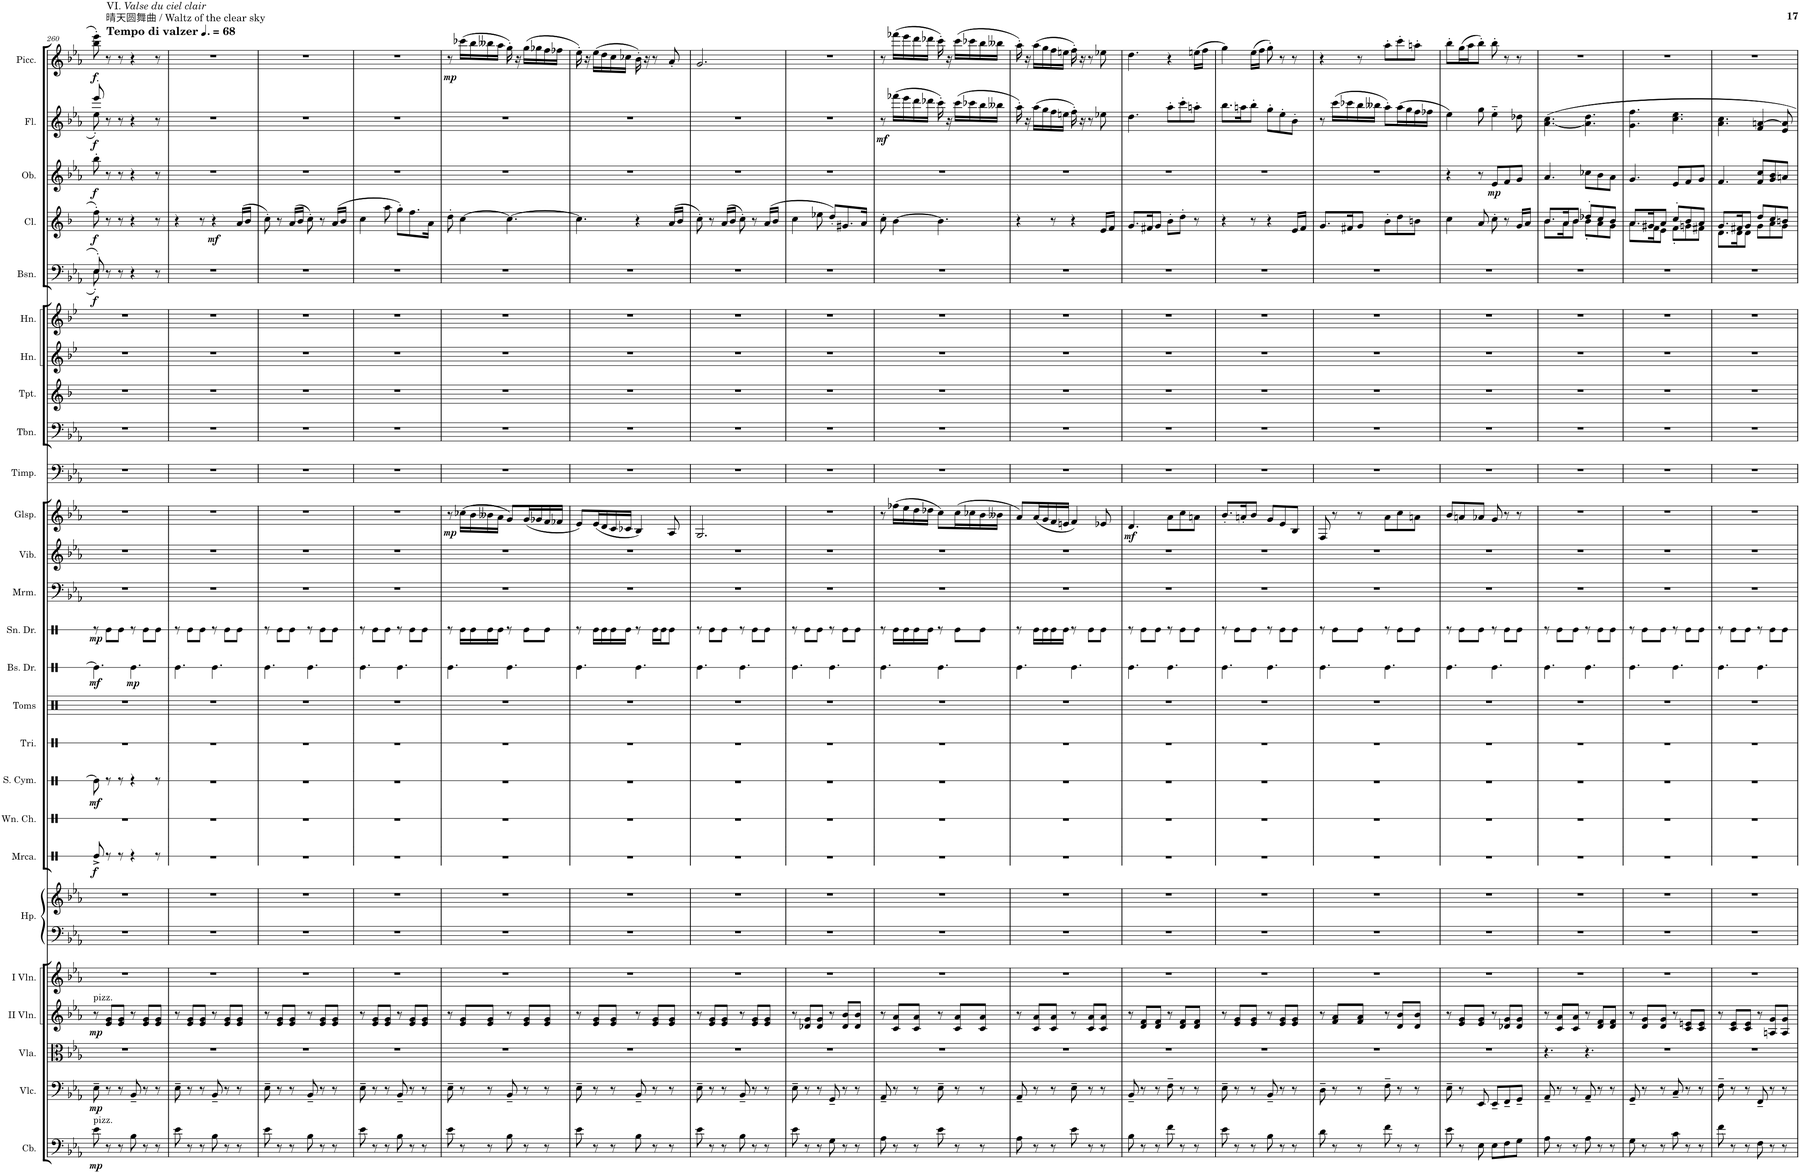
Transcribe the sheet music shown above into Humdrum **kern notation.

**kern	**dynam	**kern	**dynam	**kern	**kern	**dynam	**kern	**kern	**kern	**kern	**dynam	**kern	**kern	**dynam	**kern	**kern	**kern	**dynam	**kern	**dynam	**kern	**kern	**kern	**dynam	**kern	**kern	**kern	**kern	**kern	**kern	**dynam	**kern	**dynam	**kern	**dynam	**kern	**dynam	**kern	**dynam
*part26	*part26	*part25	*part25	*part24	*part23	*part23	*part22	*part21	*part21	*part20	*part20	*part19	*part18	*part18	*part17	*part16	*part15	*part15	*part14	*part14	*part13	*part12	*part11	*part11	*part10	*part9	*part8	*part7	*part6	*part5	*part5	*part4	*part4	*part3	*part3	*part2	*part2	*part1	*part1
*staff27	*staff27	*staff26	*staff26	*staff25	*staff24	*staff24	*staff23	*staff22	*staff21	*staff20	*staff20	*staff19	*staff18	*staff18	*staff17	*staff16	*staff15	*staff15	*staff14	*staff14	*staff13	*staff12	*staff11	*staff11	*staff10	*staff9	*staff8	*staff7	*staff6	*staff5	*staff5	*staff4	*staff4	*staff3	*staff3	*staff2	*staff2	*staff1	*staff1
*I"Contrabasses	*	*I"Violoncellos	*	*I"Violas	*I"Second Violins	*	*I"First Violins	*I"Harp	*	*I"Maracas	*	*I"Wind Chimes	*I"Suspended Cymbal	*	*I"Triangle	*I"Concert Toms	*I"Bass Drum	*	*I"Snare Drum	*	*I"Marimba	*I"Vibraphone	*I"Glockenspiel	*	*I"Timpani	*I"Trombone 1, 2	*I"Trumpet 1, 2	*I"Horn 3, 4	*I"Horn 1, 2	*I"Bassoon 1, 2	*	*I"Clarinet 1, 2	*	*I"Oboe 1, 2	*	*I"Flute 1, 2	*	*I"Piccolo 1, 2	*
*I'Cb.	*	*I'Vlc.	*	*I'Vla.	*	*	*	*I'Hp.	*	*I'Mrca.	*	*I'Wn. Ch.	*I'S. Cym.	*	*I'Tri.	*I'Toms	*I'Bs. Dr.	*	*I'Sn. Dr.	*	*I'Mrm.	*I'Vib.	*I'Glsp.	*	*I'Timp.	*I'Tbn.	*I'Tpt.	*I'Hn.	*I'Hn.	*I'Bsn.	*	*I'Cl.	*	*I'Ob.	*	*I'Fl.	*	*I'Picc.	*
!!LO:PB:g=z
*clefF4	*	*clefF4	*	*clefC3	*clefG2	*	*clefG2	*clefF4	*clefG2	*clefX	*	*clefX	*clefX	*	*clefX	*clefX	*clefX	*	*clefX	*	*clefF4	*clefG2	*clefG2	*	*clefF4	*clefF4	*clefG2	*clefG2	*clefG2	*clefF4	*	*clefG2	*	*clefG2	*	*clefG2	*	*clefG2	*
*Trd7c12	*	*	*	*	*	*	*	*	*	*	*	*	*	*	*	*	*	*	*	*	*	*	*Trd-14c-24	*	*	*	*Trd1c2	*Trd4c7	*Trd4c7	*	*	*Trd1c2	*	*	*	*	*	*Trd-7c-12	*
*k[b-e-a-]	*	*k[b-e-a-]	*	*k[b-e-a-]	*k[b-e-a-]	*	*k[b-e-a-]	*k[b-e-a-]	*k[b-e-a-]	*k[]	*	*k[]	*k[]	*	*k[]	*k[]	*k[]	*	*k[]	*	*k[b-e-a-]	*k[b-e-a-]	*k[b-e-a-]	*	*k[b-e-a-]	*k[b-e-a-]	*k[b-]	*k[b-e-]	*k[b-e-]	*k[b-e-a-]	*	*k[b-]	*	*k[b-e-a-]	*	*k[b-e-a-]	*	*k[b-e-a-]	*
*M6/8	*	*M6/8	*	*M6/8	*M6/8	*	*M6/8	*M6/8	*M6/8	*M6/8	*	*M6/8	*M6/8	*	*M6/8	*M6/8	*M6/8	*	*M6/8	*	*M6/8	*M6/8	*M6/8	*	*M6/8	*M6/8	*M6/8	*M6/8	*M6/8	*M6/8	*	*M6/8	*	*M6/8	*	*M6/8	*	*M6/8	*
*MM102	*	*MM102	*	*MM102	*MM102	*	*MM102	*MM102	*MM102	*MM102	*	*MM102	*MM102	*	*MM102	*MM102	*MM102	*	*MM102	*	*MM102	*MM102	*MM102	*	*MM102	*MM102	*MM102	*MM102	*MM102	*MM102	*	*MM102	*	*MM102	*	*MM102	*	*MM102	*
=260	=260	=260	=260	=260	=260	=260	=260	=260	=260	=260	=260	=260	=260	=260	=260	=260	=260	=260	=260	=260	=260	=260	=260	=260	=260	=260	=260	=260	=260	=260	=260	=260	=260	=260	=260	=260	=260	=260	=260
*	*	*	*	*	*	*	*	*	*	*	*	*	*	*	*	*	*	*	*	*	*	*	*	*	*	*	*	*	*	*^	*	*	*	*	*	*^	*	*	*
!	!	!	!	!	!	!	!	!	!	!	!	!	!	!	!	!	!	!	!	!	!	!	!	!	!	!	!	!	!	!	!	!	!	!	!	!	!	!	!	!LO:TX:a:B:t=Tempo di valzer	!
!	!	!	!	!	!	!	!	!	!	!	!	!	!	!	!	!	!	!	!	!	!	!	!	!	!	!	!	!	!	!	!	!	!	!	!	!	!	!	!	!LO:TX:a:t=VI.	!
!	!	!	!	!	!	!	!	!	!	!	!	!	!	!	!	!	!	!	!	!	!	!	!	!	!	!	!	!	!	!	!	!	!	!	!	!	!	!	!	!LO:TX:a:i:t=Valse du ciel clair	!
!	!	!	!	!	!	!	!	!	!	!	!	!	!	!	!	!	!	!	!	!	!	!	!	!	!	!	!	!	!	!	!	!	!	!	!	!	!	!	!	!LO:TX:a:t=晴天圆舞曲 / Waltz of the clear sky	!
!	!	!	!	!	!LO:TX:a:t=pizz.	!	!	!	!	!	!	!	!	!	!	!	!	!	!	!	!	!	!	!	!	!	!	!	!	!	!	!	!	!	!	!	!	!	!	!	!
!LO:TX:a:t=pizz.	!	!	!	!	!	!	!	!	!	!	!	!	!	!	!	!	!	!	!	!	!	!	!	!	!	!	!	!	!	!	!	!	!	!	!	!	!	!	!	!	!
!	!LO:DY:b	!	!LO:DY:b	!	!	!LO:DY:b	!	!	!	!	!LO:DY:b	!	!	!LO:DY:b	!	!	!	!LO:DY:b	!	!LO:DY:b	!	!	!	!	!	!	!	!	!	!	!	!LO:DY:b	!	!LO:DY:b	!	!LO:DY:b	!	!	!LO:DY:b	!	!LO:DY:b
8e-\	mp	8E-~\	mp	2.r	8r	mp	2.r	2.r	2.r	8Re^/	f	2.r	8Re\]	mf	2.r	2.r	4.Re\]	mf	8r	mp	2.r	2.r	2.r	.	2.r	2.r	2.r	2.r	2.r	8E-'/	8E-'\	f	8ff'\	f	8bb-'\	f	8eee-'/	8ee-'\	f	8bb-\' 8eee-\'	f
8r	.	8r	.	.	8e-/ 8g/L	.	.	.	.	8r	.	.	8r	.	.	.	.	.	8Re\L	.	.	.	.	.	.	.	.	.	.	8r	2ryy	.	8r	.	8r	.	8r	2ryy	.	8r	.
8r	.	8r	.	.	8e-/ 8g/J	.	.	.	.	8r	.	.	8r	.	.	.	.	.	8Re\J	.	.	.	.	.	.	.	.	.	.	8r	.	.	8r	.	8r	.	8r	.	.	8r	.
!	!	!	!	!	!	!	!	!	!	!	!	!	!	!	!	!	!	!LO:DY:b	!	!	!	!	!	!	!	!	!	!	!	!	!	!	!	!	!	!	!	!	!	!	!
8B-\	.	8BB-~/	.	.	8r	.	.	.	.	4r	.	.	4r	.	.	.	4.Re\	mp	8r	.	.	.	.	.	.	.	.	.	.	4r	.	.	4r	.	4r	.	4r	.	.	4r	.
8r	.	8r	.	.	8e-/ 8g/L	.	.	.	.	.	.	.	.	.	.	.	.	.	8Re\L	.	.	.	.	.	.	.	.	.	.	.	.	.	.	.	.	.	.	.	.	.	.
8r	.	8r	.	.	8e-/ 8g/J	.	.	.	.	8r	.	.	8r	.	.	.	.	.	8Re\J	.	.	.	.	.	.	.	.	.	.	8r	8ryy	.	8r	.	8r	.	8r	8ryy	.	8r	.
*	*	*	*	*	*	*	*	*	*	*	*	*	*	*	*	*	*	*	*	*	*	*	*	*	*	*	*	*	*	*v	*v	*	*	*	*	*	*v	*v	*	*	*
=261	=261	=261	=261	=261	=261	=261	=261	=261	=261	=261	=261	=261	=261	=261	=261	=261	=261	=261	=261	=261	=261	=261	=261	=261	=261	=261	=261	=261	=261	=261	=261	=261	=261	=261	=261	=261	=261	=261	=261
8e-\	.	8E-~\	.	2.r	8r	.	2.r	2.r	2.r	2.r	.	2.r	2.r	.	2.r	2.r	4.Re\	.	8r	.	2.r	2.r	2.r	.	2.r	2.r	2.r	2.r	2.r	2.r	.	4r	.	2.r	.	2.r	.	2.r	.
8r	.	8r	.	.	8e-/ 8g/L	.	.	.	.	.	.	.	.	.	.	.	.	.	8Re\L	.	.	.	.	.	.	.	.	.	.	.	.	.	.	.	.	.	.	.	.
8r	.	8r	.	.	8e-/ 8g/J	.	.	.	.	.	.	.	.	.	.	.	.	.	8Re\J	.	.	.	.	.	.	.	.	.	.	.	.	8r	.	.	.	.	.	.	.
!	!	!	!	!	!	!	!	!	!	!	!	!	!	!	!	!	!	!	!	!	!	!	!	!	!	!	!	!	!	!	!	!	!LO:DY:b	!	!	!	!	!	!
8B-\	.	8BB-~/	.	.	8r	.	.	.	.	.	.	.	.	.	.	.	4.Re\	.	8r	.	.	.	.	.	.	.	.	.	.	.	.	4r	mf	.	.	.	.	.	.
8r	.	8r	.	.	8e-/ 8g/L	.	.	.	.	.	.	.	.	.	.	.	.	.	8Re\L	.	.	.	.	.	.	.	.	.	.	.	.	.	.	.	.	.	.	.	.
8r	.	8r	.	.	8e-/ 8g/J	.	.	.	.	.	.	.	.	.	.	.	.	.	8Re\J	.	.	.	.	.	.	.	.	.	.	.	.	(16a/LL	.	.	.	.	.	.	.
.	.	.	.	.	.	.	.	.	.	.	.	.	.	.	.	.	.	.	.	.	.	.	.	.	.	.	.	.	.	.	.	16b-/JJ	.	.	.	.	.	.	.
=262	=262	=262	=262	=262	=262	=262	=262	=262	=262	=262	=262	=262	=262	=262	=262	=262	=262	=262	=262	=262	=262	=262	=262	=262	=262	=262	=262	=262	=262	=262	=262	=262	=262	=262	=262	=262	=262	=262	=262
8e-\	.	8E-~\	.	2.r	8r	.	2.r	2.r	2.r	2.r	.	2.r	2.r	.	2.r	2.r	4.Re\	.	8r	.	2.r	2.r	2.r	.	2.r	2.r	2.r	2.r	2.r	2.r	.	8cc'\)	.	2.r	.	2.r	.	2.r	.
8r	.	8r	.	.	8e-/ 8g/L	.	.	.	.	.	.	.	.	.	.	.	.	.	8Re\L	.	.	.	.	.	.	.	.	.	.	.	.	8r	.	.	.	.	.	.	.
8r	.	8r	.	.	8e-/ 8g/J	.	.	.	.	.	.	.	.	.	.	.	.	.	8Re\J	.	.	.	.	.	.	.	.	.	.	.	.	(16a/LL	.	.	.	.	.	.	.
.	.	.	.	.	.	.	.	.	.	.	.	.	.	.	.	.	.	.	.	.	.	.	.	.	.	.	.	.	.	.	.	16b-/JJ	.	.	.	.	.	.	.
8B-\	.	8BB-~/	.	.	8r	.	.	.	.	.	.	.	.	.	.	.	4.Re\	.	8r	.	.	.	.	.	.	.	.	.	.	.	.	8cc'\)	.	.	.	.	.	.	.
8r	.	8r	.	.	8e-/ 8g/L	.	.	.	.	.	.	.	.	.	.	.	.	.	8Re\L	.	.	.	.	.	.	.	.	.	.	.	.	8r	.	.	.	.	.	.	.
8r	.	8r	.	.	8e-/ 8g/J	.	.	.	.	.	.	.	.	.	.	.	.	.	8Re\J	.	.	.	.	.	.	.	.	.	.	.	.	(16a/LL	.	.	.	.	.	.	.
.	.	.	.	.	.	.	.	.	.	.	.	.	.	.	.	.	.	.	.	.	.	.	.	.	.	.	.	.	.	.	.	16b-/JJ	.	.	.	.	.	.	.
=263	=263	=263	=263	=263	=263	=263	=263	=263	=263	=263	=263	=263	=263	=263	=263	=263	=263	=263	=263	=263	=263	=263	=263	=263	=263	=263	=263	=263	=263	=263	=263	=263	=263	=263	=263	=263	=263	=263	=263
8e-\	.	8E-~\	.	2.r	8r	.	2.r	2.r	2.r	2.r	.	2.r	2.r	.	2.r	2.r	4.Re\	.	8r	.	2.r	2.r	2.r	.	2.r	2.r	2.r	2.r	2.r	2.r	.	4cc\	.	2.r	.	2.r	.	2.r	.
8r	.	8r	.	.	8e-/ 8g/L	.	.	.	.	.	.	.	.	.	.	.	.	.	8Re\L	.	.	.	.	.	.	.	.	.	.	.	.	.	.	.	.	.	.	.	.
8r	.	8r	.	.	8e-/ 8g/J	.	.	.	.	.	.	.	.	.	.	.	.	.	8Re\J	.	.	.	.	.	.	.	.	.	.	.	.	8aa\	.	.	.	.	.	.	.
8B-\	.	8BB-~/	.	.	8r	.	.	.	.	.	.	.	.	.	.	.	4.Re\	.	8r	.	.	.	.	.	.	.	.	.	.	.	.	8gg'\L)	.	.	.	.	.	.	.
8r	.	8r	.	.	8e-/ 8g/L	.	.	.	.	.	.	.	.	.	.	.	.	.	8Re\L	.	.	.	.	.	.	.	.	.	.	.	.	8.ff\	.	.	.	.	.	.	.
8r	.	8r	.	.	8e-/ 8g/J	.	.	.	.	.	.	.	.	.	.	.	.	.	8Re\J	.	.	.	.	.	.	.	.	.	.	.	.	.	.	.	.	.	.	.	.
.	.	.	.	.	.	.	.	.	.	.	.	.	.	.	.	.	.	.	.	.	.	.	.	.	.	.	.	.	.	.	.	16a\Jk	.	.	.	.	.	.	.
=264	=264	=264	=264	=264	=264	=264	=264	=264	=264	=264	=264	=264	=264	=264	=264	=264	=264	=264	=264	=264	=264	=264	=264	=264	=264	=264	=264	=264	=264	=264	=264	=264	=264	=264	=264	=264	=264	=264	=264
!	!	!	!	!	!	!	!	!	!	!	!	!	!	!	!	!	!	!	!	!	!	!	!	!LO:DY:b	!	!	!	!	!	!	!	!	!	!	!	!	!	!	!LO:DY:b
8e-\	.	8E-~\	.	2.r	8r	.	2.r	2.r	2.r	2.r	.	2.r	2.r	.	2.r	2.r	4.Re\	.	8r	.	2.r	2.r	8r	mp	2.r	2.r	2.r	2.r	2.r	2.r	.	8dd'\	.	2.r	.	2.r	.	8r	mp
8r	.	8r	.	.	8e-/ 8g/L	.	.	.	.	.	.	.	.	.	.	.	.	.	16Re\LL	.	.	.	(16cc-X\LL	.	.	.	.	.	.	.	.	[4cc\	.	.	.	.	.	(16ccc-X\LL	.
.	.	.	.	.	.	.	.	.	.	.	.	.	.	.	.	.	.	.	16Re\	.	.	.	16b-\	.	.	.	.	.	.	.	.	.	.	.	.	.	.	16bb-\	.
8r	.	8r	.	.	8e-/ 8g/J	.	.	.	.	.	.	.	.	.	.	.	.	.	16Re\	.	.	.	16b--X\	.	.	.	.	.	.	.	.	.	.	.	.	.	.	16bb--X\	.
.	.	.	.	.	.	.	.	.	.	.	.	.	.	.	.	.	.	.	16Re\JJ	.	.	.	16a-\JJ	.	.	.	.	.	.	.	.	.	.	.	.	.	.	16aa-\JJ	.
8B-\	.	8BB-~/	.	.	8r	.	.	.	.	.	.	.	.	.	.	.	4.Re\	.	8r	.	.	.	8g/L)	.	.	.	.	.	.	.	.	4.cc\_	.	.	.	.	.	16gg'\)	.
.	.	.	.	.	.	.	.	.	.	.	.	.	.	.	.	.	.	.	.	.	.	.	.	.	.	.	.	.	.	.	.	.	.	.	.	.	.	16r	.
8r	.	8r	.	.	8e-/ 8g/L	.	.	.	.	.	.	.	.	.	.	.	.	.	8Re\L	.	.	.	(16g/L	.	.	.	.	.	.	.	.	.	.	.	.	.	.	(16gg\LL	.
.	.	.	.	.	.	.	.	.	.	.	.	.	.	.	.	.	.	.	.	.	.	.	16g-X/	.	.	.	.	.	.	.	.	.	.	.	.	.	.	16gg-X\	.
8r	.	8r	.	.	8e-/ 8g/J	.	.	.	.	.	.	.	.	.	.	.	.	.	8Re\J	.	.	.	16f/	.	.	.	.	.	.	.	.	.	.	.	.	.	.	16ff\	.
.	.	.	.	.	.	.	.	.	.	.	.	.	.	.	.	.	.	.	.	.	.	.	16f-X/JJ	.	.	.	.	.	.	.	.	.	.	.	.	.	.	16ff-X\JJ	.
=265	=265	=265	=265	=265	=265	=265	=265	=265	=265	=265	=265	=265	=265	=265	=265	=265	=265	=265	=265	=265	=265	=265	=265	=265	=265	=265	=265	=265	=265	=265	=265	=265	=265	=265	=265	=265	=265	=265	=265
8e-\	.	8E-~\	.	2.r	8r	.	2.r	2.r	2.r	2.r	.	2.r	2.r	.	2.r	2.r	4.Re\	.	8r	.	2.r	2.r	8e-/L)	.	2.r	2.r	2.r	2.r	2.r	2.r	.	4.cc\]	.	2.r	.	2.r	.	16ee-'\)	.
.	.	.	.	.	.	.	.	.	.	.	.	.	.	.	.	.	.	.	.	.	.	.	.	.	.	.	.	.	.	.	.	.	.	.	.	.	.	16r	.
8r	.	8r	.	.	8e-/ 8g/L	.	.	.	.	.	.	.	.	.	.	.	.	.	16Re\LL	.	.	.	(16e-/L	.	.	.	.	.	.	.	.	.	.	.	.	.	.	(16ee-\LL	.
.	.	.	.	.	.	.	.	.	.	.	.	.	.	.	.	.	.	.	16Re\	.	.	.	16d/	.	.	.	.	.	.	.	.	.	.	.	.	.	.	16dd\	.
8r	.	8r	.	.	8e-/ 8g/J	.	.	.	.	.	.	.	.	.	.	.	.	.	16Re\	.	.	.	16c/	.	.	.	.	.	.	.	.	.	.	.	.	.	.	16cc\	.
.	.	.	.	.	.	.	.	.	.	.	.	.	.	.	.	.	.	.	16Re\JJ	.	.	.	16c-X/JJ	.	.	.	.	.	.	.	.	.	.	.	.	.	.	16cc-X\JJ	.
8B-\	.	8BB-~/	.	.	8r	.	.	.	.	.	.	.	.	.	.	.	4.Re\	.	8r	.	.	.	4B-/)	.	.	.	.	.	.	.	.	4r	.	.	.	.	.	16b-'\)	.
.	.	.	.	.	.	.	.	.	.	.	.	.	.	.	.	.	.	.	.	.	.	.	.	.	.	.	.	.	.	.	.	.	.	.	.	.	.	16r	.
8r	.	8r	.	.	8e-/ 8g/L	.	.	.	.	.	.	.	.	.	.	.	.	.	16Re\LL	.	.	.	.	.	.	.	.	.	.	.	.	.	.	.	.	.	.	8r	.
.	.	.	.	.	.	.	.	.	.	.	.	.	.	.	.	.	.	.	16Re\J	.	.	.	.	.	.	.	.	.	.	.	.	.	.	.	.	.	.	.	.
8r	.	8r	.	.	8e-/ 8g/J	.	.	.	.	.	.	.	.	.	.	.	.	.	8Re\J	.	.	.	8A-/	.	.	.	.	.	.	.	.	(16a/LL	.	.	.	.	.	8a-'/	.
.	.	.	.	.	.	.	.	.	.	.	.	.	.	.	.	.	.	.	.	.	.	.	.	.	.	.	.	.	.	.	.	16b-/JJ	.	.	.	.	.	.	.
=266	=266	=266	=266	=266	=266	=266	=266	=266	=266	=266	=266	=266	=266	=266	=266	=266	=266	=266	=266	=266	=266	=266	=266	=266	=266	=266	=266	=266	=266	=266	=266	=266	=266	=266	=266	=266	=266	=266	=266
8e-\	.	8E-~\	.	2.r	8r	.	2.r	2.r	2.r	2.r	.	2.r	2.r	.	2.r	2.r	4.Re\	.	8r	.	2.r	2.r	2.G/	.	2.r	2.r	2.r	2.r	2.r	2.r	.	8cc'\)	.	2.r	.	2.r	.	2.g/	.
8r	.	8r	.	.	8e-/ 8g/L	.	.	.	.	.	.	.	.	.	.	.	.	.	8Re\L	.	.	.	.	.	.	.	.	.	.	.	.	8r	.	.	.	.	.	.	.
8r	.	8r	.	.	8e-/ 8g/J	.	.	.	.	.	.	.	.	.	.	.	.	.	8Re\J	.	.	.	.	.	.	.	.	.	.	.	.	(16a/LL	.	.	.	.	.	.	.
.	.	.	.	.	.	.	.	.	.	.	.	.	.	.	.	.	.	.	.	.	.	.	.	.	.	.	.	.	.	.	.	16b-/JJ	.	.	.	.	.	.	.
8B-\	.	8BB-~/	.	.	8r	.	.	.	.	.	.	.	.	.	.	.	4.Re\	.	8r	.	.	.	.	.	.	.	.	.	.	.	.	8cc'\)	.	.	.	.	.	.	.
8r	.	8r	.	.	8e-/ 8g/L	.	.	.	.	.	.	.	.	.	.	.	.	.	8Re\L	.	.	.	.	.	.	.	.	.	.	.	.	8r	.	.	.	.	.	.	.
8r	.	8r	.	.	8e-/ 8g/J	.	.	.	.	.	.	.	.	.	.	.	.	.	8Re\J	.	.	.	.	.	.	.	.	.	.	.	.	(16a/LL	.	.	.	.	.	.	.
.	.	.	.	.	.	.	.	.	.	.	.	.	.	.	.	.	.	.	.	.	.	.	.	.	.	.	.	.	.	.	.	16b-/JJ	.	.	.	.	.	.	.
=267	=267	=267	=267	=267	=267	=267	=267	=267	=267	=267	=267	=267	=267	=267	=267	=267	=267	=267	=267	=267	=267	=267	=267	=267	=267	=267	=267	=267	=267	=267	=267	=267	=267	=267	=267	=267	=267	=267	=267
8e-\	.	8E-~\	.	2.r	8r	.	2.r	2.r	2.r	2.r	.	2.r	2.r	.	2.r	2.r	4.Re\	.	8r	.	2.r	2.r	2.r	.	2.r	2.r	2.r	2.r	2.r	2.r	.	4cc\	.	2.r	.	2.r	.	2.r	.
8r	.	8r	.	.	8d-X/ 8g/L	.	.	.	.	.	.	.	.	.	.	.	.	.	8Re\L	.	.	.	.	.	.	.	.	.	.	.	.	.	.	.	.	.	.	.	.
8r	.	8r	.	.	8d-/ 8g/J	.	.	.	.	.	.	.	.	.	.	.	.	.	8Re\J	.	.	.	.	.	.	.	.	.	.	.	.	8ee-X\	.	.	.	.	.	.	.
8G\	.	8GG~/	.	.	8r	.	.	.	.	.	.	.	.	.	.	.	4.Re\	.	8r	.	.	.	.	.	.	.	.	.	.	.	.	8dd'/L)	.	.	.	.	.	.	.
8r	.	8r	.	.	8d-/ 8b-/L	.	.	.	.	.	.	.	.	.	.	.	.	.	8Re\L	.	.	.	.	.	.	.	.	.	.	.	.	8.g#X/	.	.	.	.	.	.	.
8r	.	8r	.	.	8d-/ 8b-/J	.	.	.	.	.	.	.	.	.	.	.	.	.	8Re\J	.	.	.	.	.	.	.	.	.	.	.	.	.	.	.	.	.	.	.	.
.	.	.	.	.	.	.	.	.	.	.	.	.	.	.	.	.	.	.	.	.	.	.	.	.	.	.	.	.	.	.	.	16a/Jk	.	.	.	.	.	.	.
=268	=268	=268	=268	=268	=268	=268	=268	=268	=268	=268	=268	=268	=268	=268	=268	=268	=268	=268	=268	=268	=268	=268	=268	=268	=268	=268	=268	=268	=268	=268	=268	=268	=268	=268	=268	=268	=268	=268	=268
!	!	!	!	!	!	!	!	!	!	!	!	!	!	!	!	!	!	!	!	!	!	!	!	!	!	!	!	!	!	!	!	!	!	!	!	!	!LO:DY:b	!	!
8A-\	.	8AA-~/	.	2.r	8r	.	2.r	2.r	2.r	2.r	.	2.r	2.r	.	2.r	2.r	4.Re\	.	8r	.	2.r	2.r	8r	.	2.r	2.r	2.r	2.r	2.r	2.r	.	8cc'\	.	2.r	.	8r	mf	8r	.
8r	.	8r	.	.	8c/ 8a-/L	.	.	.	.	.	.	.	.	.	.	.	.	.	16Re\LL	.	.	.	(16ff-X\LL	.	.	.	.	.	.	.	.	[4b-\	.	.	.	(16fff-X\LL	.	(16fff-X\LL	.
.	.	.	.	.	.	.	.	.	.	.	.	.	.	.	.	.	.	.	16Re\	.	.	.	16ee-\	.	.	.	.	.	.	.	.	.	.	.	.	16eee-\	.	16eee-\	.
8r	.	8r	.	.	8c/ 8a-/J	.	.	.	.	.	.	.	.	.	.	.	.	.	16Re\	.	.	.	16dd\	.	.	.	.	.	.	.	.	.	.	.	.	16ddd\	.	16ddd\	.
.	.	.	.	.	.	.	.	.	.	.	.	.	.	.	.	.	.	.	16Re\JJ	.	.	.	16dd-X\JJ	.	.	.	.	.	.	.	.	.	.	.	.	16ddd-X\JJ	.	16ddd-X\JJ	.
8e-\	.	8E-~\	.	.	8r	.	.	.	.	.	.	.	.	.	.	.	4.Re\	.	8r	.	.	.	8cc\L)	.	.	.	.	.	.	.	.	4.b-\]	.	.	.	16ccc'\)	.	16ccc'\)	.
.	.	.	.	.	.	.	.	.	.	.	.	.	.	.	.	.	.	.	.	.	.	.	.	.	.	.	.	.	.	.	.	.	.	.	.	16r	.	16r	.
8r	.	8r	.	.	8c/ 8a-/L	.	.	.	.	.	.	.	.	.	.	.	.	.	8Re\L	.	.	.	(16cc\L	.	.	.	.	.	.	.	.	.	.	.	.	(16ccc\LL	.	(16ccc\LL	.
.	.	.	.	.	.	.	.	.	.	.	.	.	.	.	.	.	.	.	.	.	.	.	16cc-X\	.	.	.	.	.	.	.	.	.	.	.	.	16ccc-X\	.	16ccc-X\	.
8r	.	8r	.	.	8c/ 8a-/J	.	.	.	.	.	.	.	.	.	.	.	.	.	8Re\J	.	.	.	16b-\	.	.	.	.	.	.	.	.	.	.	.	.	16bb-\	.	16bb-\	.
.	.	.	.	.	.	.	.	.	.	.	.	.	.	.	.	.	.	.	.	.	.	.	16b--X\JJ	.	.	.	.	.	.	.	.	.	.	.	.	16bb--X\JJ	.	16bb--X\JJ	.
=269	=269	=269	=269	=269	=269	=269	=269	=269	=269	=269	=269	=269	=269	=269	=269	=269	=269	=269	=269	=269	=269	=269	=269	=269	=269	=269	=269	=269	=269	=269	=269	=269	=269	=269	=269	=269	=269	=269	=269
8A-\	.	8AA-~/	.	2.r	8r	.	2.r	2.r	2.r	2.r	.	2.r	2.r	.	2.r	2.r	4.Re\	.	8r	.	2.r	2.r	8a-/L)	.	2.r	2.r	2.r	2.r	2.r	2.r	.	4r	.	2.r	.	16aa-'\)	.	16aa-'\)	.
.	.	.	.	.	.	.	.	.	.	.	.	.	.	.	.	.	.	.	.	.	.	.	.	.	.	.	.	.	.	.	.	.	.	.	.	16r	.	16r	.
8r	.	8r	.	.	8c/ 8a-/L	.	.	.	.	.	.	.	.	.	.	.	.	.	16Re\LL	.	.	.	(16a-/L	.	.	.	.	.	.	.	.	.	.	.	.	(16aa-\LL	.	(16aa-\LL	.
.	.	.	.	.	.	.	.	.	.	.	.	.	.	.	.	.	.	.	16Re\	.	.	.	16g/	.	.	.	.	.	.	.	.	.	.	.	.	16gg\	.	16gg\	.
8r	.	8r	.	.	8c/ 8a-/J	.	.	.	.	.	.	.	.	.	.	.	.	.	16Re\	.	.	.	16f/	.	.	.	.	.	.	.	.	8r	.	.	.	16ff\	.	16ff\	.
.	.	.	.	.	.	.	.	.	.	.	.	.	.	.	.	.	.	.	16Re\JJ	.	.	.	16en/JJ	.	.	.	.	.	.	.	.	.	.	.	.	16een\JJ	.	16een\JJ	.
8e-\	.	8E-~\	.	.	8r	.	.	.	.	.	.	.	.	.	.	.	4.Re\	.	8r	.	.	.	4f/)	.	.	.	.	.	.	.	.	4r	.	.	.	16ff'\)	.	16ff'\)	.
.	.	.	.	.	.	.	.	.	.	.	.	.	.	.	.	.	.	.	.	.	.	.	.	.	.	.	.	.	.	.	.	.	.	.	.	16r	.	16r	.
8r	.	8r	.	.	8c/ 8a-/L	.	.	.	.	.	.	.	.	.	.	.	.	.	8Re\L	.	.	.	.	.	.	.	.	.	.	.	.	.	.	.	.	8r	.	8r	.
8r	.	8r	.	.	8c/ 8a-/J	.	.	.	.	.	.	.	.	.	.	.	.	.	8Re\J	.	.	.	8e-X/	.	.	.	.	.	.	.	.	16e/LL	.	.	.	8ee-X\	.	8ee-X\	.
.	.	.	.	.	.	.	.	.	.	.	.	.	.	.	.	.	.	.	.	.	.	.	.	.	.	.	.	.	.	.	.	16f/JJ	.	.	.	.	.	.	.
=270	=270	=270	=270	=270	=270	=270	=270	=270	=270	=270	=270	=270	=270	=270	=270	=270	=270	=270	=270	=270	=270	=270	=270	=270	=270	=270	=270	=270	=270	=270	=270	=270	=270	=270	=270	=270	=270	=270	=270
!	!	!	!	!	!	!	!	!	!	!	!	!	!	!	!	!	!	!	!	!	!	!	!	!LO:DY:b	!	!	!	!	!	!	!	!	!	!	!	!	!	!	!
8B-\	.	8BB-~/	.	2.r	8r	.	2.r	2.r	2.r	2.r	.	2.r	2.r	.	2.r	2.r	4.Re\	.	8r	.	2.r	2.r	4.d/	mf	2.r	2.r	2.r	2.r	2.r	2.r	.	8.g/L	.	2.r	.	4.dd\	.	4.dd\	.
8r	.	8r	.	.	8d/ 8f/L	.	.	.	.	.	.	.	.	.	.	.	.	.	8Re\L	.	.	.	.	.	.	.	.	.	.	.	.	.	.	.	.	.	.	.	.
.	.	.	.	.	.	.	.	.	.	.	.	.	.	.	.	.	.	.	.	.	.	.	.	.	.	.	.	.	.	.	.	16f#X/K	.	.	.	.	.	.	.
8r	.	8r	.	.	8d/ 8f/J	.	.	.	.	.	.	.	.	.	.	.	.	.	8Re\J	.	.	.	.	.	.	.	.	.	.	.	.	8g/J	.	.	.	.	.	.	.
8f\	.	8F~\	.	.	8r	.	.	.	.	.	.	.	.	.	.	.	4.Re\	.	8r	.	.	.	8a-\L	.	.	.	.	.	.	.	.	8b-'\L	.	.	.	8aa-'\L	.	4r	.
8r	.	8r	.	.	8d/ 8f/L	.	.	.	.	.	.	.	.	.	.	.	.	.	8Re\L	.	.	.	8cc\	.	.	.	.	.	.	.	.	8dd'\J	.	.	.	8ccc'\	.	.	.
8r	.	8r	.	.	8d/ 8f/J	.	.	.	.	.	.	.	.	.	.	.	.	.	8Re\J	.	.	.	8an\J	.	.	.	.	.	.	.	.	8r	.	.	.	8aan'\J	.	(16een\LL	.
.	.	.	.	.	.	.	.	.	.	.	.	.	.	.	.	.	.	.	.	.	.	.	.	.	.	.	.	.	.	.	.	.	.	.	.	.	.	16ff\JJ	.
=271	=271	=271	=271	=271	=271	=271	=271	=271	=271	=271	=271	=271	=271	=271	=271	=271	=271	=271	=271	=271	=271	=271	=271	=271	=271	=271	=271	=271	=271	=271	=271	=271	=271	=271	=271	=271	=271	=271	=271
8e-\	.	8E-~\	.	2.r	8r	.	2.r	2.r	2.r	2.r	.	2.r	2.r	.	2.r	2.r	4.Re\	.	8r	.	2.r	2.r	8.b-'/L	.	2.r	2.r	2.r	2.r	2.r	2.r	.	4r	.	2.r	.	8.bb-\L	.	4gg\)	.
8r	.	8r	.	.	8e-/ 8g/L	.	.	.	.	.	.	.	.	.	.	.	.	.	8Re\L	.	.	.	.	.	.	.	.	.	.	.	.	.	.	.	.	.	.	.	.
.	.	.	.	.	.	.	.	.	.	.	.	.	.	.	.	.	.	.	.	.	.	.	16an'/K	.	.	.	.	.	.	.	.	.	.	.	.	16aan\K	.	.	.
8r	.	8r	.	.	8e-/ 8g/J	.	.	.	.	.	.	.	.	.	.	.	.	.	8Re\J	.	.	.	8b-/J	.	.	.	.	.	.	.	.	8r	.	.	.	8bb-'\J	.	(16ee-\LL	.
.	.	.	.	.	.	.	.	.	.	.	.	.	.	.	.	.	.	.	.	.	.	.	.	.	.	.	.	.	.	.	.	.	.	.	.	.	.	16ff\JJ	.
8B-\	.	8BB-~/	.	.	8r	.	.	.	.	.	.	.	.	.	.	.	4.Re\	.	8r	.	.	.	8g/L	.	.	.	.	.	.	.	.	4r	.	.	.	8gg'\L	.	8gg'\)	.
8r	.	8r	.	.	8e-/ 8g/L	.	.	.	.	.	.	.	.	.	.	.	.	.	8Re\L	.	.	.	8e-/	.	.	.	.	.	.	.	.	.	.	.	.	8ee-'\	.	8r	.
8r	.	8r	.	.	8e-/ 8g/J	.	.	.	.	.	.	.	.	.	.	.	.	.	8Re\J	.	.	.	8B-/J	.	.	.	.	.	.	.	.	16e/LL	.	.	.	8b-'\J	.	8r	.
.	.	.	.	.	.	.	.	.	.	.	.	.	.	.	.	.	.	.	.	.	.	.	.	.	.	.	.	.	.	.	.	16f/JJ	.	.	.	.	.	.	.
=272	=272	=272	=272	=272	=272	=272	=272	=272	=272	=272	=272	=272	=272	=272	=272	=272	=272	=272	=272	=272	=272	=272	=272	=272	=272	=272	=272	=272	=272	=272	=272	=272	=272	=272	=272	=272	=272	=272	=272
8d\	.	8D~\	.	2.r	8r	.	2.r	2.r	2.r	2.r	.	2.r	2.r	.	2.r	2.r	4.Re\	.	8r	.	2.r	2.r	8F/	.	2.r	2.r	2.r	2.r	2.r	2.r	.	8.g/L	.	2.r	.	8r	.	4r	.
8r	.	8r	.	.	8f/ 8a-/L	.	.	.	.	.	.	.	.	.	.	.	.	.	8Re\L	.	.	.	8r	.	.	.	.	.	.	.	.	.	.	.	.	(16ccc\LL	.	.	.
.	.	.	.	.	.	.	.	.	.	.	.	.	.	.	.	.	.	.	.	.	.	.	.	.	.	.	.	.	.	.	.	16f#X/K	.	.	.	16ccc-X\	.	.	.
8r	.	8r	.	.	8f/ 8a-/J	.	.	.	.	.	.	.	.	.	.	.	.	.	8Re\J	.	.	.	8r	.	.	.	.	.	.	.	.	8g/J	.	.	.	16bb-\	.	8r	.
.	.	.	.	.	.	.	.	.	.	.	.	.	.	.	.	.	.	.	.	.	.	.	.	.	.	.	.	.	.	.	.	.	.	.	.	16bb--X\JJ	.	.	.
8f\	.	8F~\	.	.	8r	.	.	.	.	.	.	.	.	.	.	.	4.Re\	.	8r	.	.	.	8a-\L	.	.	.	.	.	.	.	.	8b-'\L	.	.	.	8aa-'\L)	.	8aa-'\L	.
8r	.	8r	.	.	8d/ 8b-/L	.	.	.	.	.	.	.	.	.	.	.	.	.	8Re\L	.	.	.	8cc\	.	.	.	.	.	.	.	.	8dd\	.	.	.	(16aa-\L	.	8ccc'\	.
.	.	.	.	.	.	.	.	.	.	.	.	.	.	.	.	.	.	.	.	.	.	.	.	.	.	.	.	.	.	.	.	.	.	.	.	16gg\	.	.	.
8r	.	8r	.	.	8d/ 8b-/J	.	.	.	.	.	.	.	.	.	.	.	.	.	8Re\J	.	.	.	8an\J	.	.	.	.	.	.	.	.	8bn\J	.	.	.	16ff\	.	8aan'\J	.
.	.	.	.	.	.	.	.	.	.	.	.	.	.	.	.	.	.	.	.	.	.	.	.	.	.	.	.	.	.	.	.	.	.	.	.	16ff-X\JJ	.	.	.
=273	=273	=273	=273	=273	=273	=273	=273	=273	=273	=273	=273	=273	=273	=273	=273	=273	=273	=273	=273	=273	=273	=273	=273	=273	=273	=273	=273	=273	=273	=273	=273	=273	=273	=273	=273	=273	=273	=273	=273
8e-\	.	8E-~\	.	2.r	8r	.	2.r	2.r	2.r	2.r	.	2.r	2.r	.	2.r	2.r	4.Re\	.	8r	.	2.r	2.r	8b-/L	.	2.r	2.r	2.r	2.r	2.r	2.r	.	4cc\	.	4r	.	4ee-\)	.	8bb-'\L	.
8r	.	8r	.	.	8e-/ 8g/L	.	.	.	.	.	.	.	.	.	.	.	.	.	8Re\L	.	.	.	8an/	.	.	.	.	.	.	.	.	.	.	.	.	.	.	(16gg\L	.
.	.	.	.	.	.	.	.	.	.	.	.	.	.	.	.	.	.	.	.	.	.	.	.	.	.	.	.	.	.	.	.	.	.	.	.	.	.	16aa-\J	.
8E-\	.	8EE-/	.	.	8e-/ 8g/J	.	.	.	.	.	.	.	.	.	.	.	.	.	8Re\J	.	.	.	8a-X/J	.	.	.	.	.	.	.	.	8a/	.	8r	.	8gg\	.	8bb-'\J)	.
!	!	!	!	!	!	!	!	!	!	!	!	!	!	!	!	!	!	!	!	!	!	!	!	!	!	!	!	!	!	!	!	!	!	!	!LO:DY:b	!	!	!	!
8E-\L	.	8EE-~/L	.	.	8r	.	.	.	.	.	.	.	.	.	.	.	4.Re\	.	8r	.	.	.	8g/	.	.	.	.	.	.	.	.	8cc'\	.	8e-/L	mp	4ee-'~\	.	8bb-'\	.
8F\	.	8FF~/	.	.	8d-X/ 8g/L	.	.	.	.	.	.	.	.	.	.	.	.	.	8Re\L	.	.	.	8r	.	.	.	.	.	.	.	.	8r	.	8f/	.	.	.	8r	.
8G\J	.	8GG~/J	.	.	8d-/ 8g/J	.	.	.	.	.	.	.	.	.	.	.	.	.	8Re\J	.	.	.	8r	.	.	.	.	.	.	.	.	16g/LL	.	8g/J	.	8dd-X\	.	8r	.
.	.	.	.	.	.	.	.	.	.	.	.	.	.	.	.	.	.	.	.	.	.	.	.	.	.	.	.	.	.	.	.	16a/JJ	.	.	.	.	.	.	.
=274	=274	=274	=274	=274	=274	=274	=274	=274	=274	=274	=274	=274	=274	=274	=274	=274	=274	=274	=274	=274	=274	=274	=274	=274	=274	=274	=274	=274	=274	=274	=274	=274	=274	=274	=274	=274	=274	=274	=274
*	*	*	*	*	*	*	*	*	*	*	*	*	*	*	*	*	*	*	*	*	*	*	*	*	*	*	*	*	*	*	*	*^	*	*	*	*	*	*	*
8A-\	.	8AA-~/	.	4.r	8r	.	2.r	2.r	2.r	2.r	.	2.r	2.r	.	2.r	2.r	4.Re\	.	8r	.	2.r	2.r	2.r	.	2.r	2.r	2.r	2.r	2.r	2.r	.	8.b-/L	8.b-\L	.	4.a-/	.	[4.a-\ 4.cc\	.	2.r	.
8r	.	8r	.	.	8c/ 8a-/L	.	.	.	.	.	.	.	.	.	.	.	.	.	8Re\L	.	.	.	.	.	.	.	.	.	.	.	.	.	.	.	.	.	.	.	.	.
.	.	.	.	.	.	.	.	.	.	.	.	.	.	.	.	.	.	.	.	.	.	.	.	.	.	.	.	.	.	.	.	16a/K	16a\K	.	.	.	.	.	.	.
8r	.	8r	.	.	8c/ 8a-/J	.	.	.	.	.	.	.	.	.	.	.	.	.	8Re\J	.	.	.	.	.	.	.	.	.	.	.	.	8b-/J	8b-\J	.	.	.	.	.	.	.
8A-\	.	8AA-~/	.	4.r	8r	.	.	.	.	.	.	.	.	.	.	.	4.Re\	.	8r	.	.	.	.	.	.	.	.	.	.	.	.	8dd-X'/L	8b-'\L	.	8cc-X\L	.	4.a-\] 4.dd\	.	.	.
8r	.	8r	.	.	8d/ 8f/L	.	.	.	.	.	.	.	.	.	.	.	.	.	8Re\L	.	.	.	.	.	.	.	.	.	.	.	.	8cc/	8a\	.	8b-\	.	.	.	.	.
8r	.	8r	.	.	8d/ 8f/J	.	.	.	.	.	.	.	.	.	.	.	.	.	8Re\J	.	.	.	.	.	.	.	.	.	.	.	.	8b-/J	8g\J	.	8a-\J	.	.	.	.	.
=275	=275	=275	=275	=275	=275	=275	=275	=275	=275	=275	=275	=275	=275	=275	=275	=275	=275	=275	=275	=275	=275	=275	=275	=275	=275	=275	=275	=275	=275	=275	=275	=275	=275	=275	=275	=275	=275	=275	=275	=275
8G\	.	8GG~/	.	2.r	8r	.	2.r	2.r	2.r	2.r	.	2.r	2.r	.	2.r	2.r	4.Re\	.	8r	.	2.r	2.r	2.r	.	2.r	2.r	2.r	2.r	2.r	2.r	.	8.a/L	8.a\L	.	4.g/	.	4.g\ 4.ff\	.	2.r	.
8r	.	8r	.	.	8d/ 8g/L	.	.	.	.	.	.	.	.	.	.	.	.	.	8Re\L	.	.	.	.	.	.	.	.	.	.	.	.	.	.	.	.	.	.	.	.	.
.	.	.	.	.	.	.	.	.	.	.	.	.	.	.	.	.	.	.	.	.	.	.	.	.	.	.	.	.	.	.	.	16g#X/K	16f\K	.	.	.	.	.	.	.
8r	.	8r	.	.	8d/ 8g/J	.	.	.	.	.	.	.	.	.	.	.	.	.	8Re\J	.	.	.	.	.	.	.	.	.	.	.	.	8a/J	8e\J	.	.	.	.	.	.	.
8c\	.	8C~/	.	.	8r	.	.	.	.	.	.	.	.	.	.	.	4.Re\	.	8r	.	.	.	.	.	.	.	.	.	.	.	.	8cc'/L	8f'\L	.	8e-/L	.	4.cc\ 4.ee-\	.	.	.
8r	.	8r	.	.	8c/ 8en/L	.	.	.	.	.	.	.	.	.	.	.	.	.	8Re\L	.	.	.	.	.	.	.	.	.	.	.	.	8b-/	8gn\	.	8f/	.	.	.	.	.
8r	.	8r	.	.	8c/ 8e/J	.	.	.	.	.	.	.	.	.	.	.	.	.	8Re\J	.	.	.	.	.	.	.	.	.	.	.	.	8a/J	8f#X\J	.	8g/J	.	.	.	.	.
=276	=276	=276	=276	=276	=276	=276	=276	=276	=276	=276	=276	=276	=276	=276	=276	=276	=276	=276	=276	=276	=276	=276	=276	=276	=276	=276	=276	=276	=276	=276	=276	=276	=276	=276	=276	=276	=276	=276	=276	=276
8f\	.	8F~\	.	2.r	8r	.	2.r	2.r	2.r	2.r	.	2.r	2.r	.	2.r	2.r	4.Re\	.	8r	.	2.r	2.r	2.r	.	2.r	2.r	2.r	2.r	2.r	2.r	.	8.g/L	8.d\L	.	4.f/	.	4.a-\ 4.cc\	.	2.r	.
8r	.	8r	.	.	8c/ 8e-/L	.	.	.	.	.	.	.	.	.	.	.	.	.	8Re\L	.	.	.	.	.	.	.	.	.	.	.	.	.	.	.	.	.	.	.	.	.
.	.	.	.	.	.	.	.	.	.	.	.	.	.	.	.	.	.	.	.	.	.	.	.	.	.	.	.	.	.	.	.	16f#X/K	16d\K	.	.	.	.	.	.	.
8r	.	8r	.	.	8c/ 8e-/J	.	.	.	.	.	.	.	.	.	.	.	.	.	8Re\J	.	.	.	.	.	.	.	.	.	.	.	.	8g/J	8d\J	.	.	.	.	.	.	.
8F\	.	8FF~/	.	.	8r	.	.	.	.	.	.	.	.	.	.	.	4.Re\	.	8r	.	.	.	.	.	.	.	.	.	.	.	.	8dd/L	8g\L	.	8f/ 8cc/L	.	4f/ [4an/	.	.	.
8r	.	8r	.	.	8An/ 8g/L	.	.	.	.	.	.	.	.	.	.	.	.	.	8Re\L	.	.	.	.	.	.	.	.	.	.	.	.	8cc/	8a\	.	8g/ 8b-/	.	.	.	.	.
8r	.	8r	.	.	8A/ 8g/J	.	.	.	.	.	.	.	.	.	.	.	.	.	8Re\J	.	.	.	.	.	.	.	.	.	.	.	.	8bn/J	8g\J	.	8an/J	.	8e-/ 8a/]	.	.	.
*	*	*	*	*	*	*	*	*	*	*	*	*	*	*	*	*	*	*	*	*	*	*	*	*	*	*	*	*	*	*	*	*v	*v	*	*	*	*	*	*	*
=	=	=	=	=	=	=	=	=	=	=	=	=	=	=	=	=	=	=	=	=	=	=	=	=	=	=	=	=	=	=	=	=	=	=	=	=	=	=	=
*-	*-	*-	*-	*-	*-	*-	*-	*-	*-	*-	*-	*-	*-	*-	*-	*-	*-	*-	*-	*-	*-	*-	*-	*-	*-	*-	*-	*-	*-	*-	*-	*-	*-	*-	*-	*-	*-	*-	*-
